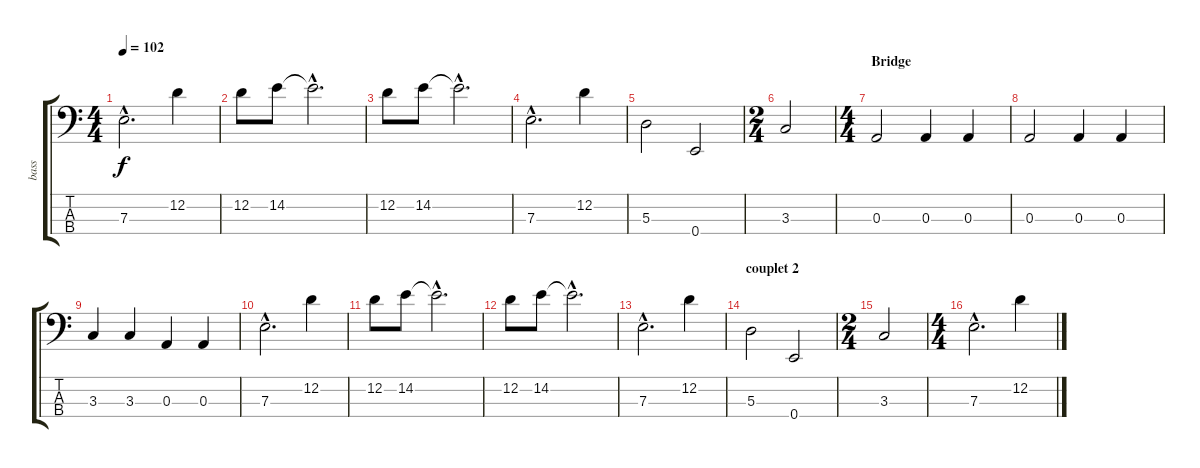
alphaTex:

\track ("bass" "bass") {instrument electricbassfinger}
\staff {score tabs}
\tuning (G2 D2 A1 E1) {hide}
\ts (4 4)
\tempo 102
\clef f4
\ks c
7.3{hac}.2{d dy f} 12.2.4 |
12.2.8 14.2.8 14.2{hac t}.2{d} |
12.2.8 14.2.8 14.2{hac t}.2{d} |
7.3{hac}.2{d} 12.2.4 |
5.3.2 0.4.2 |
\ts (2 4)
3.3.2 |
\ts (4 4)
\section ("" "Bridge")
0.3.2 0.3.4 0.3.4 |
0.3.2 0.3.4 0.3.4 |
3.3.4 3.3.4 0.3.4 0.3.4 |
7.3{hac}.2{d} 12.2.4 |
12.2.8 14.2.8 14.2{hac t}.2{d} |
12.2.8 14.2.8 14.2{hac t}.2{d} |
7.3{hac}.2{d} 12.2.4 |
\section ("" "couplet 2")
5.3.2 0.4.2 |
\ts (2 4)
3.3.2 |
\ts (4 4)
7.3{hac}.2{d} 12.2.4
